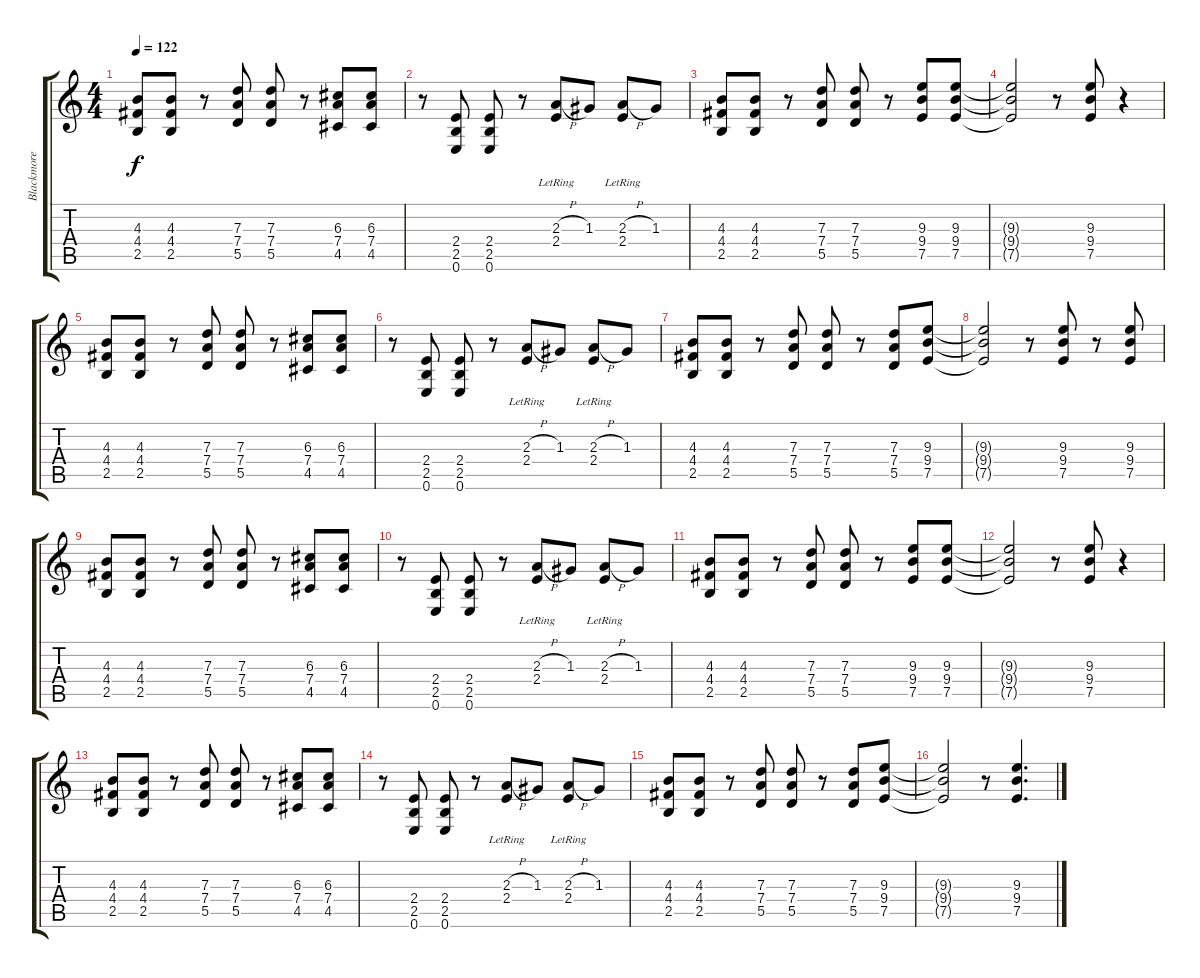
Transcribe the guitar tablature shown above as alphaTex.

\track ("Blackmore" "Blackmore") {instrument overdrivenguitar}
\staff {score tabs}
\tuning (E4 B3 G3 D3 A2 E2) {hide}
\ts (4 4)
\tempo 122
\clef g2
\ks c
(4.3 4.4 2.5).8{dy f volume 13} (4.3 4.4 2.5).8 r.8 (7.3 7.4 5.5).8 (7.3 7.4 5.5).8 r.8 (6.3 7.4 4.5).8 (6.3 7.4 4.5).8 |
r.8 (2.4 2.5 0.6).8 (2.4 2.5 0.6).8 r.8 (2.3{h} 2.4{lr}).8 1.3.8 (2.3{h} 2.4{lr}).8 1.3.8 |
(4.3 4.4 2.5).8 (4.3 4.4 2.5).8 r.8 (7.3 7.4 5.5).8 (7.3 7.4 5.5).8 r.8 (9.3 9.4 7.5).8 (9.3 9.4 7.5).8 |
(9.3{t} 9.4{t} 7.5{t}).2 r.8 (9.3 9.4 7.5).8 r.4 |
(4.3 4.4 2.5).8 (4.3 4.4 2.5).8 r.8 (7.3 7.4 5.5).8 (7.3 7.4 5.5).8 r.8 (6.3 7.4 4.5).8 (6.3 7.4 4.5).8 |
r.8 (2.4 2.5 0.6).8 (2.4 2.5 0.6).8 r.8 (2.3{h} 2.4{lr}).8 1.3.8 (2.3{h} 2.4{lr}).8 1.3.8 |
(4.3 4.4 2.5).8 (4.3 4.4 2.5).8 r.8 (7.3 7.4 5.5).8 (7.3 7.4 5.5).8 r.8 (7.3 7.4 5.5).8 (9.3 9.4 7.5).8 |
(9.3{t} 9.4{t} 7.5{t}).2 r.8 (9.3 9.4 7.5).8 r.8 (9.3 9.4 7.5).8 |
(4.3 4.4 2.5).8 (4.3 4.4 2.5).8 r.8 (7.3 7.4 5.5).8 (7.3 7.4 5.5).8 r.8 (6.3 7.4 4.5).8 (6.3 7.4 4.5).8 |
r.8 (2.4 2.5 0.6).8 (2.4 2.5 0.6).8 r.8 (2.3{h} 2.4{lr}).8 1.3.8 (2.3{h} 2.4{lr}).8 1.3.8 |
(4.3 4.4 2.5).8 (4.3 4.4 2.5).8 r.8 (7.3 7.4 5.5).8 (7.3 7.4 5.5).8 r.8 (9.3 9.4 7.5).8 (9.3 9.4 7.5).8 |
(9.3{t} 9.4{t} 7.5{t}).2 r.8 (9.3 9.4 7.5).8 r.4 |
(4.3 4.4 2.5).8 (4.3 4.4 2.5).8 r.8 (7.3 7.4 5.5).8 (7.3 7.4 5.5).8 r.8 (6.3 7.4 4.5).8 (6.3 7.4 4.5).8 |
r.8 (2.4 2.5 0.6).8 (2.4 2.5 0.6).8 r.8 (2.3{h} 2.4{lr}).8 1.3.8 (2.3{h} 2.4{lr}).8 1.3.8 |
(4.3 4.4 2.5).8 (4.3 4.4 2.5).8 r.8 (7.3 7.4 5.5).8 (7.3 7.4 5.5).8 r.8 (7.3 7.4 5.5).8 (9.3 9.4 7.5).8 |
(9.3{t} 9.4{t} 7.5{t}).2 r.8 (9.3 9.4 7.5).4{d}
